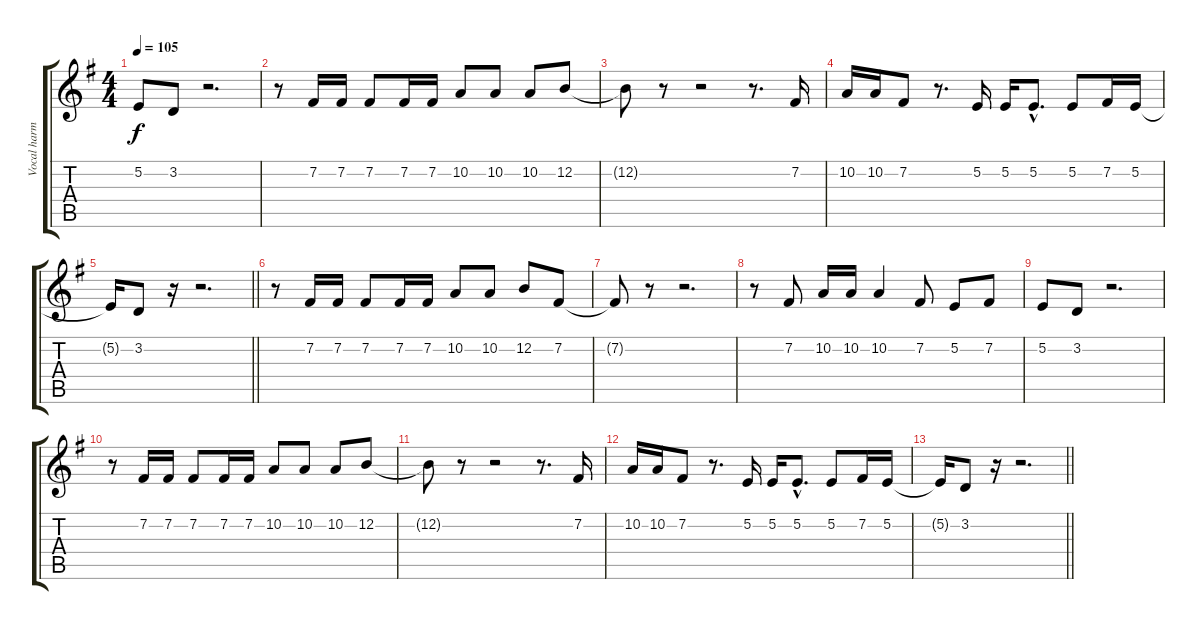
\track ("Vocal harmonies" "Vocal harm") {instrument flute}
\staff {score tabs}
\tuning (E4 B3 G3 D3 A2 E2) {hide}
\ts (4 4)
\tempo 105
\clef g2
\ks g
5.2.8{dy f} 3.2.8 r.2{d} |
r.8 7.2.16 7.2.16 7.2.8 7.2.16 7.2.16 10.2.8 10.2.8 10.2.8 12.2.8 |
12.2{t}.8 r.8 r.2 r.8{d} 7.2.16 |
10.2.16 10.2.16 7.2.8 r.8{d} 5.2.16 5.2.16 5.2{hac}.8{d} 5.2.8 7.2.16 5.2.16 |
\barLineRight lightlight
5.2{t}.16 3.2.8 r.16 r.2{d} |
r.8 7.2.16 7.2.16 7.2.8 7.2.16 7.2.16 10.2.8 10.2.8 12.2.8 7.2.8 |
7.2{t}.8 r.8 r.2{d} |
r.8 7.2.8 10.2.16 10.2.16 10.2.4 7.2.8 5.2.8 7.2.8 |
5.2.8 3.2.8 r.2{d} |
r.8{volume 0} 7.2.16 7.2.16 7.2.8 7.2.16 7.2.16 10.2.8 10.2.8 10.2.8 12.2.8 |
12.2{t}.8 r.8 r.2 r.8{d} 7.2.16 |
10.2.16 10.2.16 7.2.8 r.8{d} 5.2.16 5.2.16 5.2{hac}.8{d} 5.2.8 7.2.16 5.2.16 |
\barLineRight lightlight
5.2{t}.16 3.2.8 r.16 r.2{d}
